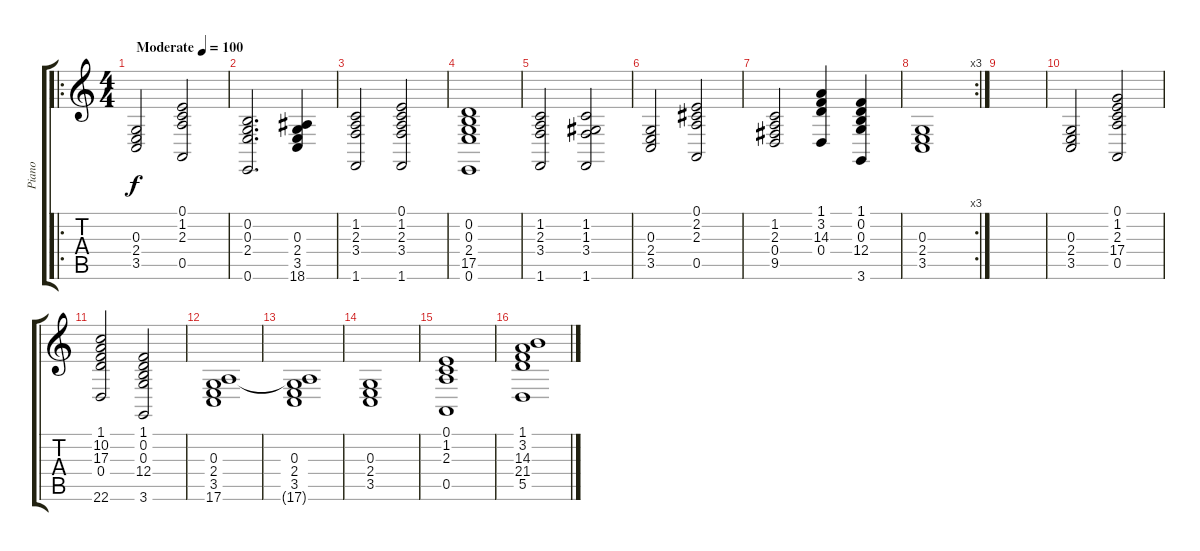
\track ("Piano" "Piano") {instrument acousticgrandpiano}
\staff {score tabs}
\tuning (E4 B3 G3 D3 A2 E2) {hide}
\ro
\ts (4 4)
\tempo (100 "Moderate")
\clef g2
\ks c
(0.3 2.4 3.5).2{dy f instrument acousticgrandpiano} (0.1 1.2 2.3 0.5).2 |
(0.2 0.3 2.4 0.6).2{d} (0.3 2.4 3.5 18.6).4 |
(1.2 2.3 3.4 1.6).2 (0.1 1.2 2.3 3.4 1.6).2 |
(0.2 0.3 2.4 17.5 0.6).1 |
(1.2 2.3 3.4 1.6).2 (1.2 1.3 3.4 1.6).2 |
(0.3 2.4 3.5).2 (0.1 2.2 2.3 0.5).2 |
(1.2 2.3 0.4 9.5).2 (1.1 3.2 14.3 0.4).4 (1.1 0.2 0.3 12.4 3.6).4 |
\rc 3
(0.3 2.4 3.5).1 |
|
(0.3 2.4 3.5).2 (0.1 1.2 2.3 17.4 0.5).2 |
(1.1 10.2 17.3 0.4 22.6).2 (1.1 0.2 0.3 12.4 3.6).2 |
(0.3 2.4 3.5 17.6).1 |
(0.3 2.4 3.5 17.6{t}).1 |
(0.3 2.4 3.5).1 |
(0.1 1.2 2.3 0.5).1 |
(1.1 3.2 14.3 21.4 5.5).1
